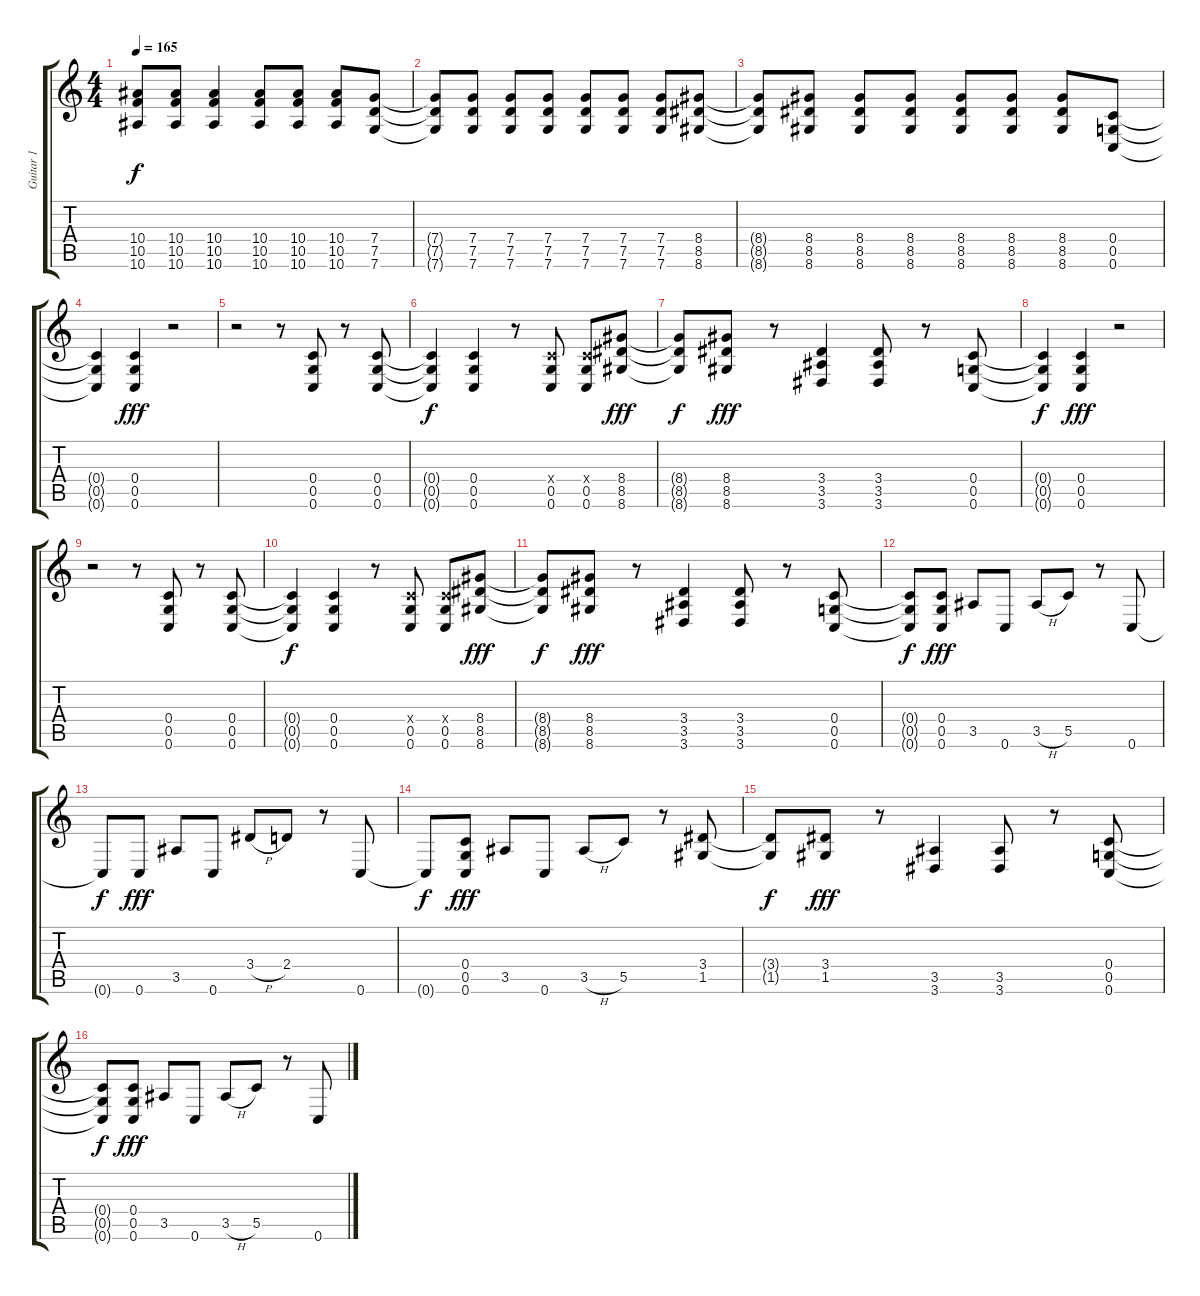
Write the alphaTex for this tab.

\track ("Guitar 1" "Guitar 1") {instrument overdrivenguitar}
\staff {score tabs}
\tuning (D4 A3 F3 C3 G2 C2) {hide}
\ts (4 4)
\tempo 165
\clef g2
\ks c
(10.4{t} 10.5{t} 10.6{t}).8{dy f} (10.4 10.5 10.6).8 (10.4 10.5 10.6).4 (10.4 10.5 10.6).8 (10.4 10.5 10.6).8 (10.4 10.5 10.6).8 (7.4 7.5 7.6).8 |
(7.4{t} 7.5{t} 7.6{t}).8 (7.4 7.5 7.6).8 (7.4 7.5 7.6).8 (7.4 7.5 7.6).8 (7.4 7.5 7.6).8 (7.4 7.5 7.6).8 (7.4 7.5 7.6).8 (8.4 8.5 8.6).8 |
(8.4{t} 8.5{t} 8.6{t}).8 (8.4 8.5 8.6).8 (8.4 8.5 8.6).8 (8.4 8.5 8.6).8 (8.4 8.5 8.6).8 (8.4 8.5 8.6).8 (8.4 8.5 8.6).8 (0.4 0.5 0.6).8 |
(0.4{t} 0.5{t} 0.6{t}).4 (0.4 0.5 0.6).4{dy fff} r.2 |
r.2 r.8 (0.4 0.5 0.6).8 r.8 (0.4 0.5 0.6).8 |
(0.4{t} 0.5{t} 0.6{t}).4{dy f} (0.4 0.5 0.6).4 r.8 (0.4{x} 0.5 0.6).8 (0.4{x} 0.5 0.6).8 (8.4 8.5 8.6).8{dy fff} |
(8.4{t} 8.5{t} 8.6{t}).8{dy f} (8.4 8.5 8.6).8{dy fff} r.8 (3.4 3.5 3.6).4 (3.4 3.5 3.6).8 r.8 (0.4 0.5 0.6).8 |
(0.4{t} 0.5{t} 0.6{t}).4{dy f} (0.4 0.5 0.6).4{dy fff} r.2 |
r.2 r.8 (0.4 0.5 0.6).8 r.8 (0.4 0.5 0.6).8 |
(0.4{t} 0.5{t} 0.6{t}).4{dy f} (0.4 0.5 0.6).4 r.8 (0.4{x} 0.5 0.6).8 (0.4{x} 0.5 0.6).8 (8.4 8.5 8.6).8{dy fff} |
(8.4{t} 8.5{t} 8.6{t}).8{dy f} (8.4 8.5 8.6).8{dy fff} r.8 (3.4 3.5 3.6).4 (3.4 3.5 3.6).8 r.8 (0.4 0.5 0.6).8 |
(0.4{t} 0.5{t} 0.6{t}).8{dy f} (0.4 0.5 0.6).8{dy fff} 3.5.8 0.6.8 3.5{h}.8 5.5.8 r.8 0.6.8 |
0.6{t}.8{dy f} 0.6.8{dy fff} 3.5.8 0.6.8 3.4{h}.8 2.4.8 r.8 0.6.8 |
0.6{t}.8{dy f} (0.4 0.5 0.6).8{dy fff} 3.5.8 0.6.8 3.5{h}.8 5.5.8 r.8 (3.4 1.5).8 |
(3.4{t} 1.5{t}).8{dy f} (3.4 1.5).8{dy fff} r.8 (3.5 3.6).4 (3.5 3.6).8 r.8 (0.4 0.5 0.6).8 |
(0.4{t} 0.5{t} 0.6{t}).8{dy f} (0.4 0.5 0.6).8{dy fff} 3.5.8 0.6.8 3.5{h}.8 5.5.8 r.8 0.6.8
